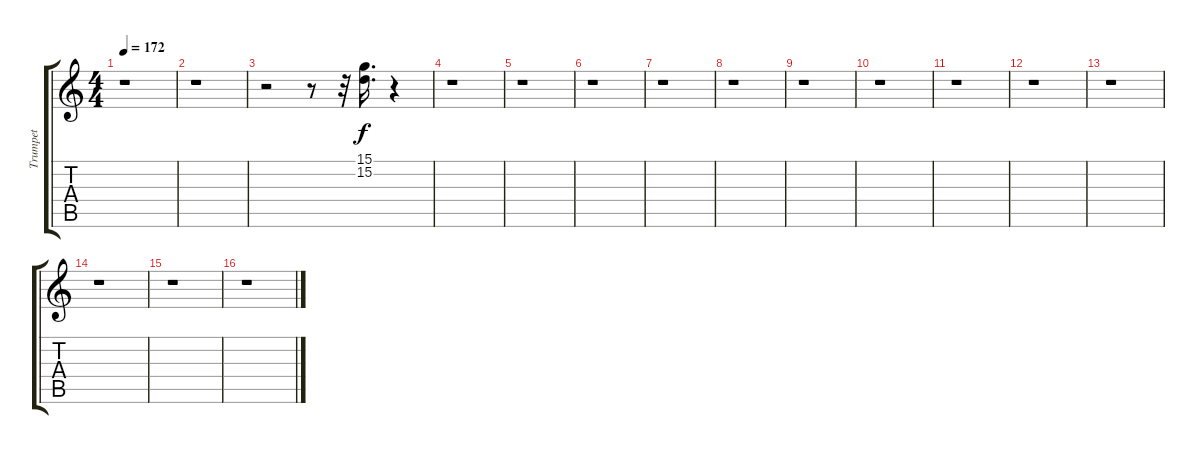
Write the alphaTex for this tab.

\track ("Trumpet" "Trumpet") {instrument mutedtrumpet}
\staff {score tabs}
\tuning (E4 B3 G3 D3 A2 E2) {hide}
\ts (4 4)
\tempo 172
\clef g2
\ks c
r.1{dy f} |
r.1 |
r.2 r.8 r.32 (15.1 15.2).16{d} r.4 |
r.1 |
r.1 |
r.1 |
r.1 |
r.1 |
r.1 |
r.1 |
r.1 |
r.1 |
r.1 |
r.1 |
r.1 |
r.1
